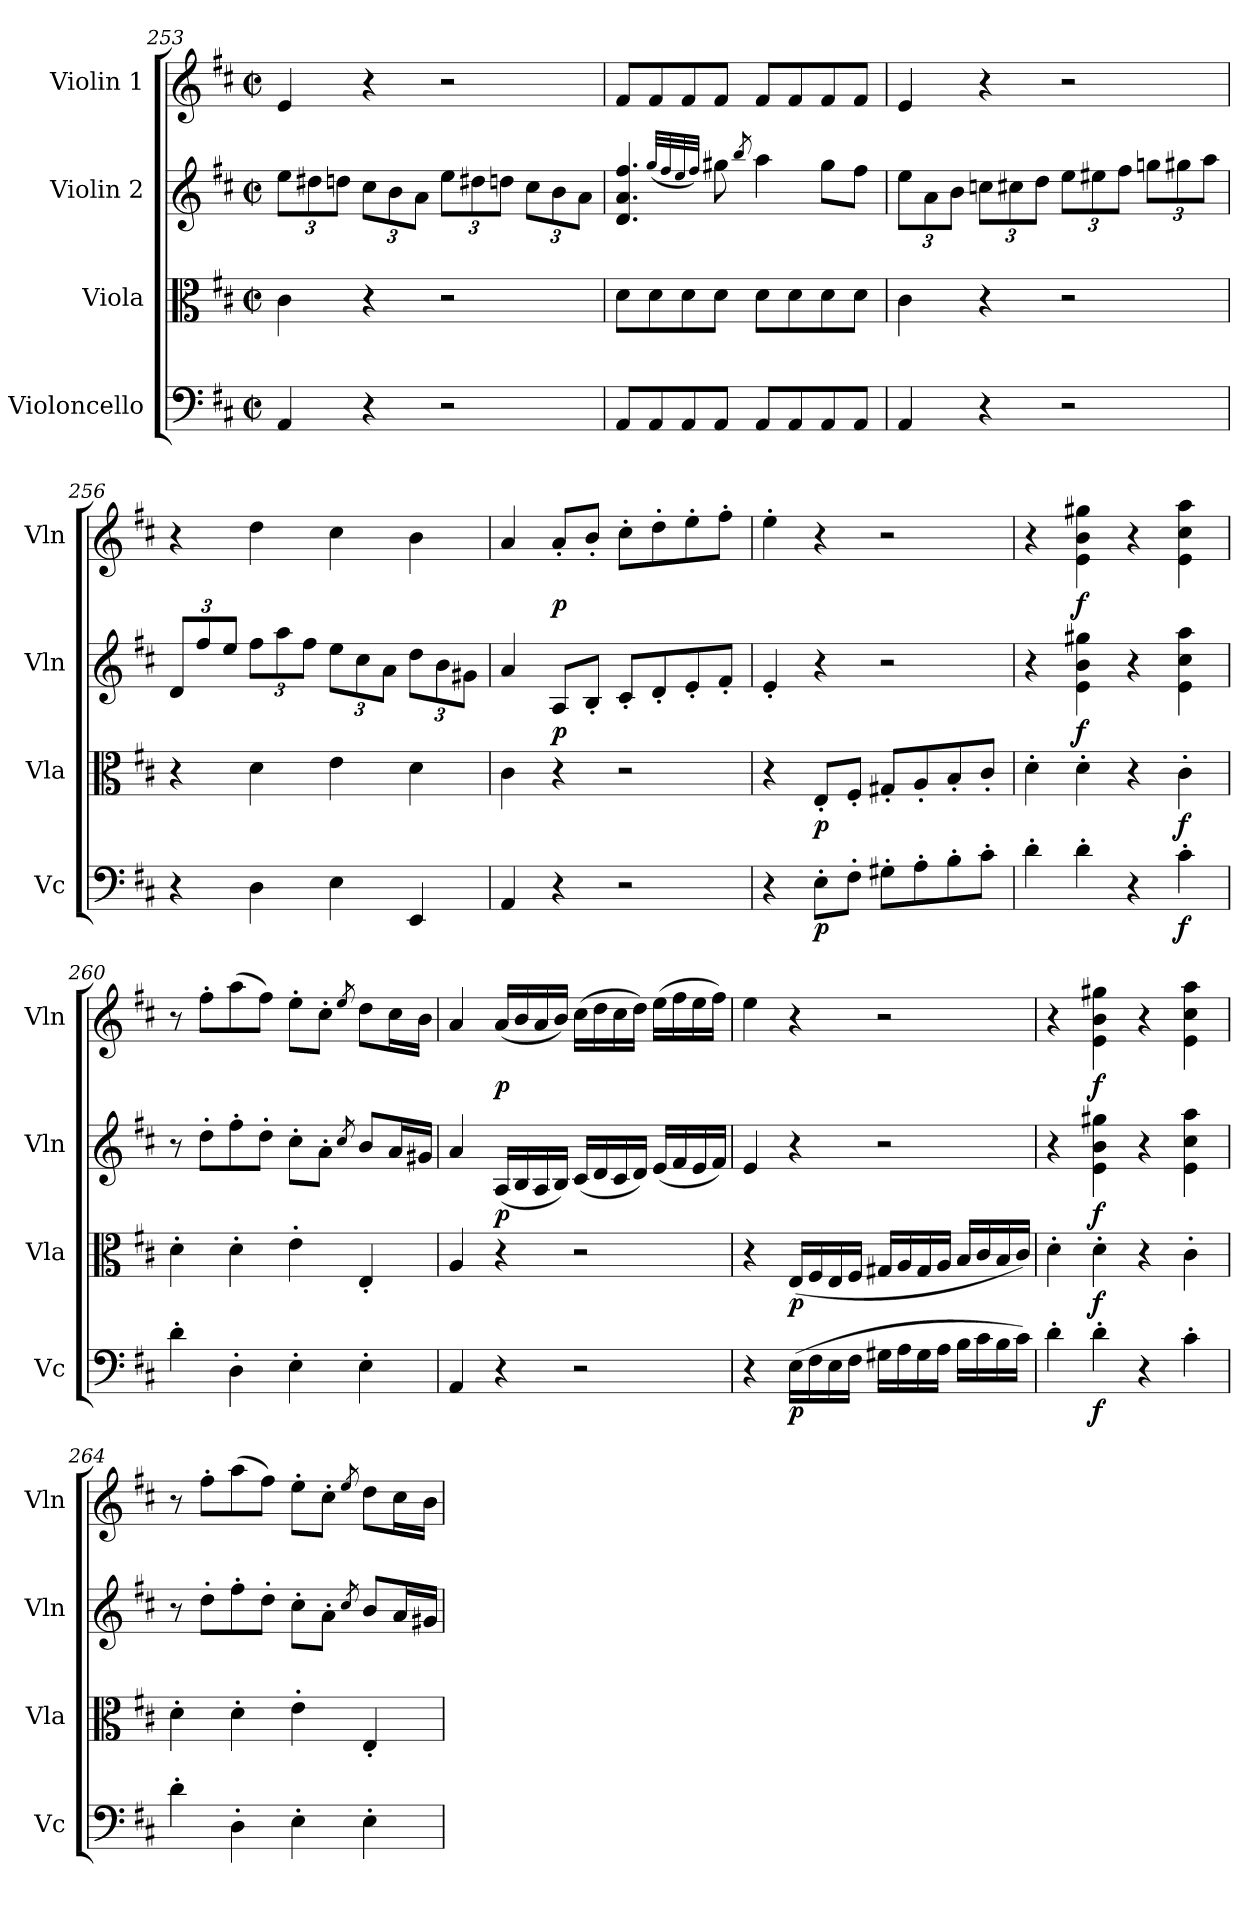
**kern	**dynam	**kern	**dynam	**kern	**dynam	**kern	**dynam
*part4	*part4	*part3	*part3	*part2	*part2	*part1	*part1
*staff4	*staff4	*staff3	*staff3	*staff2	*staff2	*staff1	*staff1
*I"Violoncello	*	*I"Viola	*	*I"Violin 2	*	*I"Violin 1	*
*I'Vc	*	*I'Vla	*	*I'Vln	*	*I'Vln	*
*clefF4	*	*clefC3	*	*clefG2	*	*clefG2	*
*k[f#c#]	*	*k[f#c#]	*	*k[f#c#]	*	*k[f#c#]	*
*M2/2	*	*M2/2	*	*M2/2	*	*M2/2	*
*met(c|)	*	*met(c|)	*	*met(c|)	*	*met(c|)	*
*	*	*	*	*Xbrackettup	*	*	*
=253	=253	=253	=253	=253	=253	=253	=253
4AA/	.	4c#\	.	12ee\L	.	4e/	.
.	.	.	.	12dd#X\	.	.	.
.	.	.	.	12ddn\J	.	.	.
4r	.	4r	.	12cc#\L	.	4r	.
.	.	.	.	12b\	.	.	.
.	.	.	.	12a\J	.	.	.
2r	.	2r	.	12ee\L	.	2r	.
.	.	.	.	12dd#X\	.	.	.
.	.	.	.	12ddn\J	.	.	.
.	.	.	.	12cc#\L	.	.	.
.	.	.	.	12b\	.	.	.
.	.	.	.	12a\J	.	.	.
=254	=254	=254	=254	=254	=254	=254	=254
8AA/L	.	8d\L	.	4.d/ 4.a/ 4.ff#/	.	8f#/L	.
8AA/	.	8d\	.	.	.	8f#/	.
8AA/	.	8d\	.	.	.	8f#/	.
.	.	.	.	(<32qgg/LLL	.	.	.
.	.	.	.	32qff#/	.	.	.
.	.	.	.	32qee/	.	.	.
.	.	.	.	32qff#/JJJ)	.	.	.
8AA/J	.	8d\J	.	8gg#X\	.	8f#/J	.
.	.	.	.	8qbb/	.	.	.
8AA/L	.	8d\L	.	4aa\	.	8f#/L	.
8AA/	.	8d\	.	.	.	8f#/	.
8AA/	.	8d\	.	8gg#\L	.	8f#/	.
8AA/J	.	8d\J	.	8ff#\J	.	8f#/J	.
=255	=255	=255	=255	=255	=255	=255	=255
4AA/	.	4c#\	.	12ee\L	.	4e/	.
.	.	.	.	12a\	.	.	.
.	.	.	.	12b\J	.	.	.
4r	.	4r	.	12ccn\L	.	4r	.
.	.	.	.	12cc#X\	.	.	.
.	.	.	.	12dd\J	.	.	.
2r	.	2r	.	12ee\L	.	2r	.
.	.	.	.	12ee#X\	.	.	.
.	.	.	.	12ff#\J	.	.	.
.	.	.	.	12ggn\L	.	.	.
.	.	.	.	12gg#X\	.	.	.
.	.	.	.	12aa\J	.	.	.
!!LO:LB:g=z
=256	=256	=256	=256	=256	=256	=256	=256
4r	.	4r	.	12d/L	.	4r	.
.	.	.	.	12ff#/	.	.	.
.	.	.	.	12ee/J	.	.	.
4D\	.	4d\	.	12ff#\L	.	4dd\	.
.	.	.	.	12aa\	.	.	.
.	.	.	.	12ff#\J	.	.	.
4E\	.	4e\	.	12ee\L	.	4cc#\	.
.	.	.	.	12cc#\	.	.	.
.	.	.	.	12a\J	.	.	.
4EE/	.	4d\	.	12dd\L	.	4b\	.
.	.	.	.	12b\	.	.	.
.	.	.	.	12g#X\J	.	.	.
=257	=257	=257	=257	=257	=257	=257	=257
4AA/	.	4c#\	.	4a/	.	4a/	.
!	!	!	!	!	!LO:DY:b	!	!LO:DY:b
4r	.	4r	.	8A/L	p	8a'/L	p
.	.	.	.	8B'/J	.	8b'/J	.
2r	.	2r	.	8c#'/L	.	8cc#'\L	.
.	.	.	.	8d'/	.	8dd'\	.
.	.	.	.	8e'/	.	8ee'\	.
.	.	.	.	8f#'/J	.	8ff#'\J	.
=258	=258	=258	=258	=258	=258	=258	=258
4r	.	4r	.	4e'/	.	4ee'\	.
!	!LO:DY:b	!	!LO:DY:b	!	!	!	!
8E'\L	p	8E'/L	p	4r	.	4r	.
8F#'\J	.	8F#'/J	.	.	.	.	.
8G#X'\L	.	8G#X'/L	.	2r	.	2r	.
8A'\	.	8A'/	.	.	.	.	.
8B'\	.	8B'/	.	.	.	.	.
8c#'\J	.	8c#'/J	.	.	.	.	.
=259	=259	=259	=259	=259	=259	=259	=259
4d'\	.	4d'\	.	4r	.	4r	.
!	!	!	!	!	!LO:DY:b	!	!LO:DY:b
4d'\	.	4d'\	.	4e\ 4b\ 4gg#X\	f	4e\ 4b\ 4gg#X\	f
4r	.	4r	.	4r	.	4r	.
!	!LO:DY:b	!	!LO:DY:b	!	!	!	!
4c#'\	f	4c#'\	f	4e\ 4cc#\ 4aa\	.	4e\ 4cc#\ 4aa\	.
=260	=260	=260	=260	=260	=260	=260	=260
4d'\	.	4d'\	.	8r	.	8r	.
.	.	.	.	8dd'\L	.	8ff#'\L	.
4D'\	.	4d'\	.	8ff#'\	.	(>8aa\	.
.	.	.	.	8dd'\J	.	8ff#\J)	.
4E'\	.	4e'\	.	8cc#'\L	.	8ee'\L	.
.	.	.	.	8a'\J	.	8cc#'\J	.
.	.	.	.	8qcc#/	.	8qee/	.
4E'\	.	4E'/	.	8b/L	.	8dd\L	.
.	.	.	.	16a/L	.	16cc#\L	.
.	.	.	.	16g#X/JJ	.	16b\JJ	.
=261	=261	=261	=261	=261	=261	=261	=261
4AA/	.	4A/	.	4a/	.	4a/	.
!	!	!	!	!	!LO:DY:b	!	!LO:DY:b
4r	.	4r	.	(<16A/LL	p	(<16a/LL	p
.	.	.	.	16B/	.	16b/	.
.	.	.	.	16A/	.	16a/	.
.	.	.	.	16B/JJ)	.	16b/JJ)	.
2r	.	2r	.	(<16c#/LL	.	(>16cc#\LL	.
.	.	.	.	16d/	.	16dd\	.
.	.	.	.	16c#/	.	16cc#\	.
.	.	.	.	16d/JJ)	.	16dd\JJ)	.
.	.	.	.	(<16e/LL	.	(>16ee\LL	.
.	.	.	.	16f#/	.	16ff#\	.
.	.	.	.	16e/	.	16ee\	.
.	.	.	.	16f#/JJ)	.	16ff#\JJ)	.
!!LO:PB:g=z
=262	=262	=262	=262	=262	=262	=262	=262
4r	.	4r	.	4e/	.	4ee\	.
!	!LO:DY:b	!	!LO:DY:b	!	!	!	!
(>16E\LL	p	(<16E/LL	p	4r	.	4r	.
16F#\	.	16F#/	.	.	.	.	.
16E\	.	16E/	.	.	.	.	.
16F#\JJ	.	16F#/JJ	.	.	.	.	.
16G#X\LL	.	16G#X/LL	.	2r	.	2r	.
16A\	.	16A/	.	.	.	.	.
16G#\	.	16G#/	.	.	.	.	.
16A\JJ	.	16A/JJ	.	.	.	.	.
16B\LL	.	16B/LL	.	.	.	.	.
16c#\	.	16c#/	.	.	.	.	.
16B\	.	16B/	.	.	.	.	.
16c#\JJ)	.	16c#/JJ)	.	.	.	.	.
=263	=263	=263	=263	=263	=263	=263	=263
4d'\	.	4d'\	.	4r	.	4r	.
!	!LO:DY:b	!	!LO:DY:b	!	!LO:DY:b	!	!LO:DY:b
4d'\	f	4d'\	f	4e\ 4b\ 4gg#X\	f	4e\ 4b\ 4gg#X\	f
4r	.	4r	.	4r	.	4r	.
4c#'\	.	4c#'\	.	4e\ 4cc#\ 4aa\	.	4e\ 4cc#\ 4aa\	.
=264	=264	=264	=264	=264	=264	=264	=264
4d'\	.	4d'\	.	8r	.	8r	.
.	.	.	.	8dd'\L	.	8ff#'\L	.
4D'\	.	4d'\	.	8ff#'\	.	(>8aa\	.
.	.	.	.	8dd'\J	.	8ff#\J)	.
4E'\	.	4e'\	.	8cc#'\L	.	8ee'\L	.
.	.	.	.	8a'\J	.	8cc#'\J	.
.	.	.	.	8qcc#/	.	8qee/	.
4E'\	.	4E'/	.	8b/L	.	8dd\L	.
.	.	.	.	16a/L	.	16cc#\L	.
.	.	.	.	16g#X/JJ	.	16b\JJ	.
=	=	=	=	=	=	=	=
*-	*-	*-	*-	*-	*-	*-	*-
